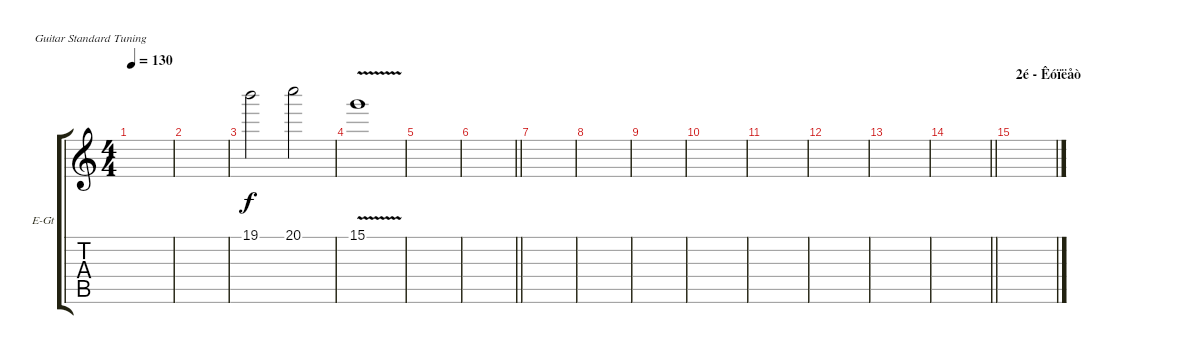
\bracketExtendMode groupsimilarinstruments
\firstSystemTrackNameOrientation horizontal
\otherSystemsTrackNameOrientation horizontal
\track ("Solo Guitar" "E-Gt") {instrument distortionguitar}
\staff {score tabs}
\tuning (E4 B3 G3 D3 A2 E2)
\ts (4 4)
\tempo 130
\clef g2
\scale
0.333333
\ks c
|
\scale
0.333333 |
\scale
0.333333 19.1.2 20.1.2 |
\scale
0.333333 15.1{v}.1 |
\scale
0.333333 |
\scale
0.333333
\barLineRight lightlight
|
\section ("" "")
\scale
0.333333 |
\scale
0.333333 |
\scale
0.333333 |
\scale
0.333333 |
\scale
0.333333 |
\scale
0.333333 |
\scale
0.333333 |
\scale
0.333333
\barLineRight lightlight
|
\section ("" "2é - Êóïëåò")
\scale
0.333333 |
\scale
0.333333
